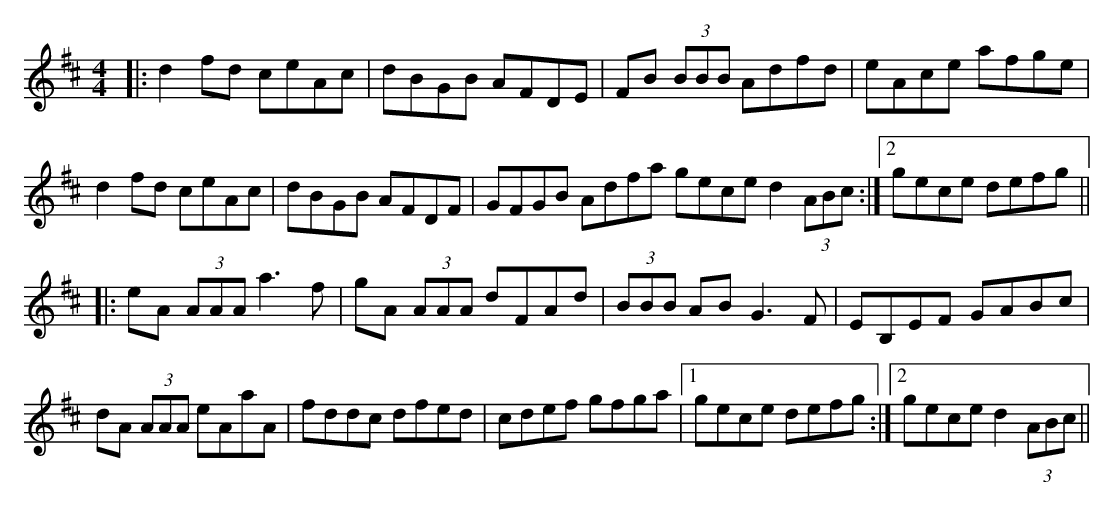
X:1
M:4/4
K:D
|:d2 fd ceAc|dBGB AFDE|FB (3BBB Adfd|eAce afge|
d2 fd ceAc|dBGB AFDF|GFGB Adfa 1 gece d2 (3ABc:|2 gece defg||
|:eA (3AAA a3 f|gA (3AAA dFAd|(3BBB AB G3 F|EB,EF GABc|
dA (3AAA eAaA|fddc dfed|cdef gfga|1 gece defg:|2 gece d2 (3ABc||
